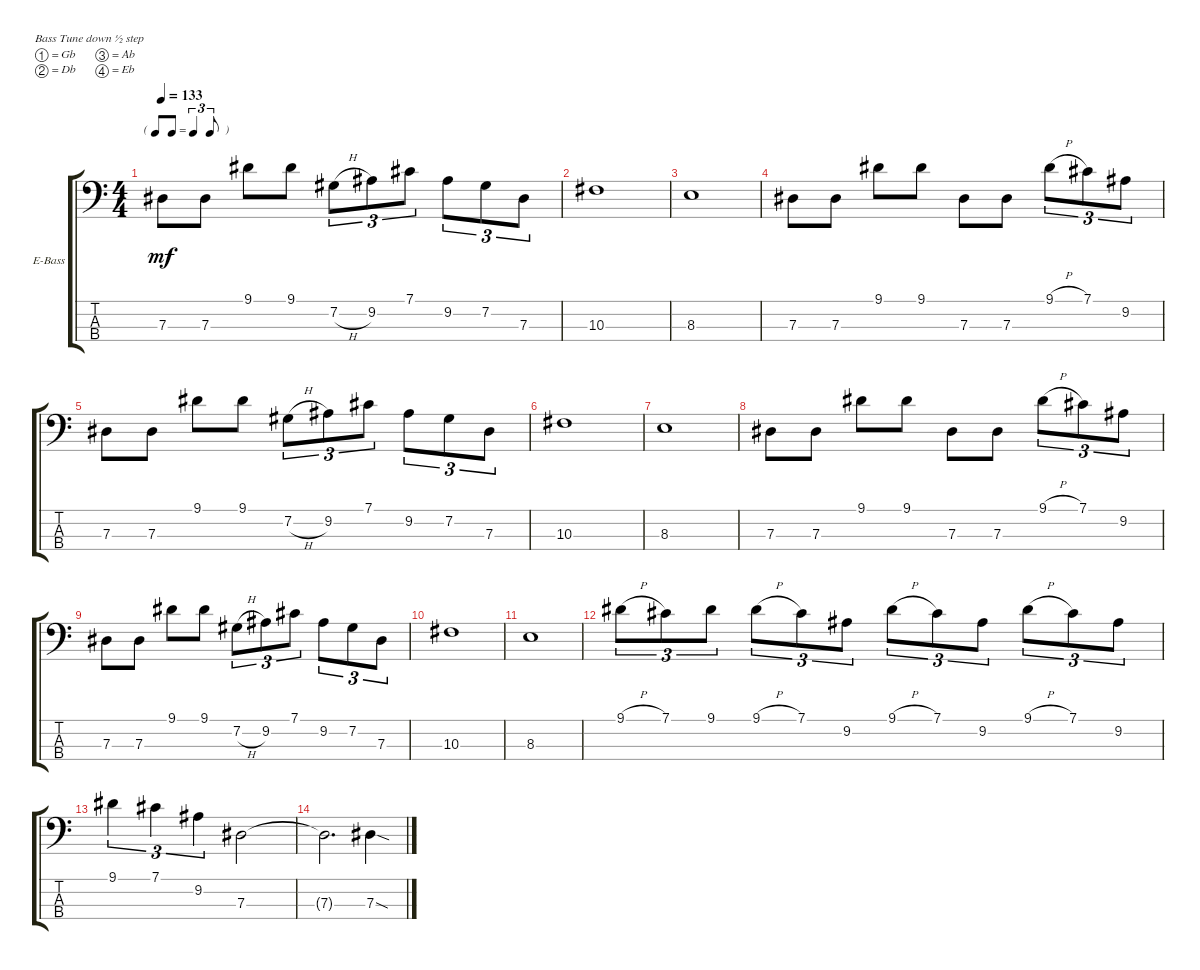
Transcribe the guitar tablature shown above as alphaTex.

\defaultSystemsLayout 4
\bracketExtendMode groupsimilarinstruments
\firstSystemTrackNameOrientation horizontal
\otherSystemsTrackNameOrientation horizontal
\track ("GENE SIMMONS" "E-Bass") {solo instrument electricbassfinger}
\staff {score tabs}
\tuning (Gb2 Db2 Ab1 Eb1)
\ts (4 4)
\tf triplet8th
\tempo 133
\clef f4
\ks c
7.3.8{dy mf} 7.3.8 9.1.8 9.1.8 7.2{h}.8{tu (3 2)} 9.2.8{tu (3 2)} 7.1.8{tu (3 2)} 9.2.8{tu (3 2)} 7.2.8{tu (3 2)} 7.3.8{tu (3 2)} |
10.3.1 |
8.3.1 |
7.3.8 7.3.8 9.1.8 9.1.8 7.3.8 7.3.8 9.1{h}.8{tu (3 2)} 7.1.8{tu (3 2)} 9.2.8{tu (3 2)} |
7.3.8 7.3.8 9.1.8 9.1.8 7.2{h}.8{tu (3 2)} 9.2.8{tu (3 2)} 7.1.8{tu (3 2)} 9.2.8{tu (3 2)} 7.2.8{tu (3 2)} 7.3.8{tu (3 2)} |
10.3.1 |
8.3.1 |
7.3.8 7.3.8 9.1.8 9.1.8 7.3.8 7.3.8 9.1{h}.8{tu (3 2)} 7.1.8{tu (3 2)} 9.2.8{tu (3 2)} |
7.3.8 7.3.8 9.1.8 9.1.8 7.2{h}.8{tu (3 2)} 9.2.8{tu (3 2)} 7.1.8{tu (3 2)} 9.2.8{tu (3 2)} 7.2.8{tu (3 2)} 7.3.8{tu (3 2)} |
10.3.1 |
8.3.1 |
9.1{h}.8{tu (3 2)} 7.1.8{tu (3 2)} 9.1.8{tu (3 2)} 9.1{h}.8{tu (3 2)} 7.1.8{tu (3 2)} 9.2.8{tu (3 2)} 9.1{h}.8{tu (3 2)} 7.1.8{tu (3 2)} 9.2.8{tu (3 2)} 9.1{h}.8{tu (3 2)} 7.1.8{tu (3 2)} 9.2.8{tu (3 2)} |
9.1.4{tu (3 2)} 7.1.4{tu (3 2)} 9.2.4{tu (3 2)} 7.3.2 |
7.3{t}.2{d} 7.3{sod}.4
